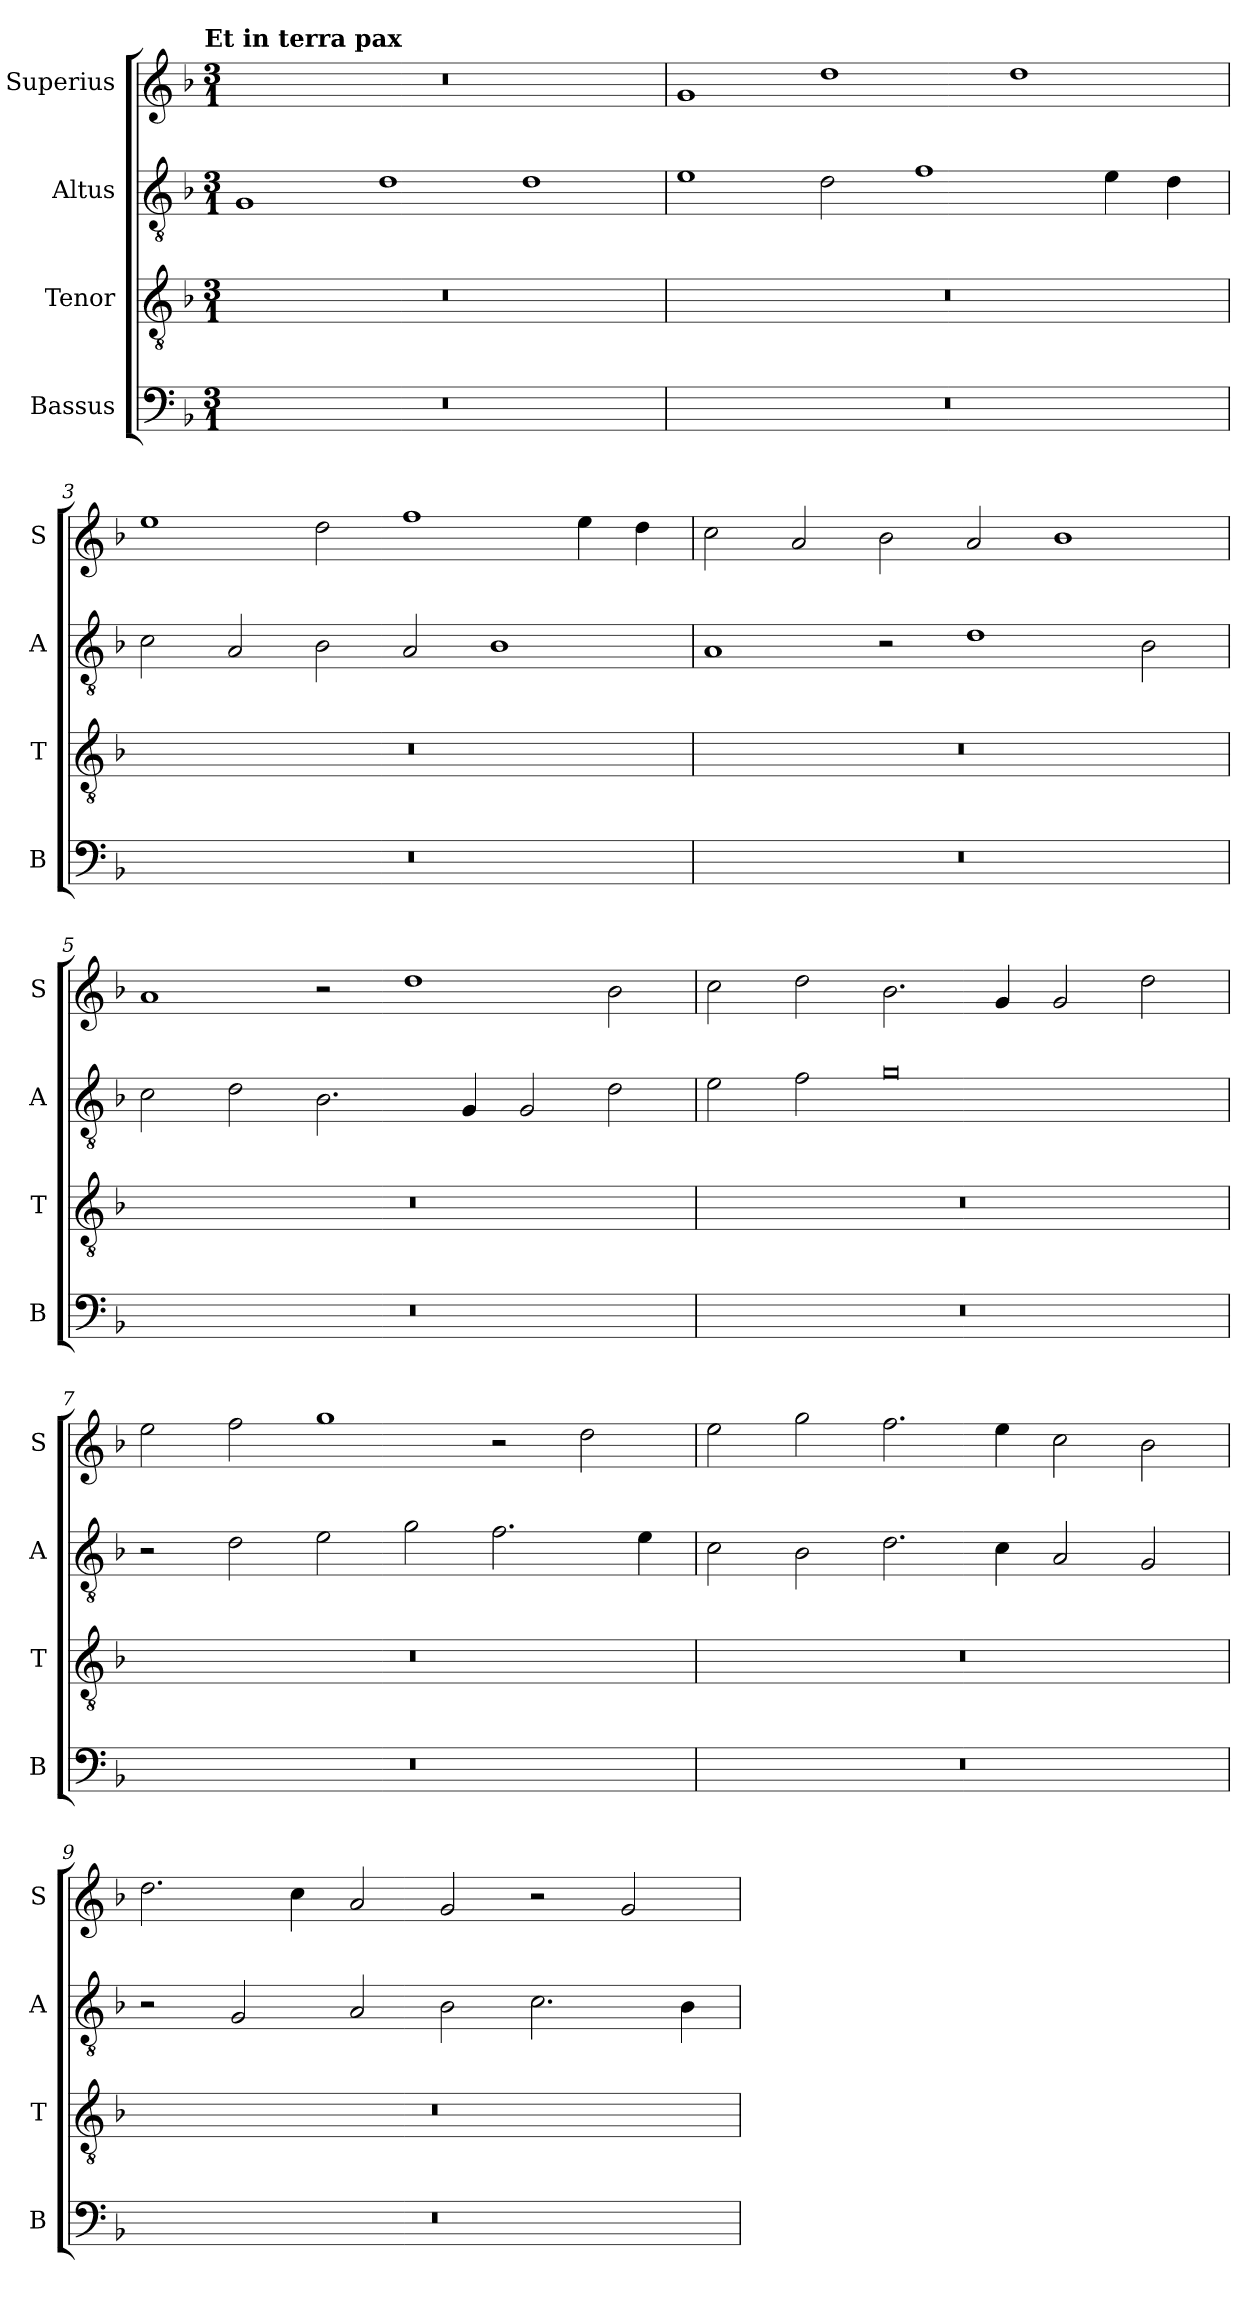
**kern	**kern	**kern	**kern
*part4	*part3	*part2	*part1
*staff4	*staff3	*staff2	*staff1
*I"Bassus	*I"Tenor	*I"Altus	*I"Superius
*I'B	*I'T	*I'A	*I'S
*clefF4	*clefGv2	*clefGv2	*clefG2
*k[b-]	*k[b-]	*k[b-]	*k[b-]
!!LO:TX:omd:t=Et in terra pax
*M3/1	*M3/1	*M3/1	*M3/1
=1	=1	=1	=1
0.r	0.r	1G	0.r
.	.	1d	.
.	.	1d	.
=2	=2	=2	=2
0.r	0.r	1e	1g
.	.	2d\	1dd
.	.	1f	.
.	.	.	1dd
.	.	4e\	.
.	.	4d\	.
=3	=3	=3	=3
0.r	0.r	2c\	1ee
.	.	2A/	.
.	.	2B-\	2dd\
.	.	2A/	1ff
.	.	1B-	.
.	.	.	4ee\
.	.	.	4dd\
=4	=4	=4	=4
0.r	0.r	1A	2cc\
.	.	.	2a/
.	.	2r	2b-\
.	.	1d	2a/
.	.	.	1b-
.	.	2B-\	.
=5	=5	=5	=5
0.r	0.r	2c\	1a
.	.	2d\	.
.	.	2.B-\	2r
.	.	.	1dd
.	.	4G/	.
.	.	2G/	.
.	.	2d\	2b-\
=6	=6	=6	=6
0.r	0.r	2e\	2cc\
.	.	2f\	2dd\
.	.	0g	2.b-\
.	.	.	4g/
.	.	.	2g/
.	.	.	2dd\
=7	=7	=7	=7
0.r	0.r	2r	2ee\
.	.	2d\	2ff\
.	.	2e\	1gg
.	.	2g\	.
.	.	2.f\	2r
.	.	.	2dd\
.	.	4e\	.
=8	=8	=8	=8
0.r	0.r	2c\	2ee\
.	.	2B-\	2gg\
.	.	2.d\	2.ff\
.	.	4c\	4ee\
.	.	2A/	2cc\
.	.	2G/	2b-\
=9	=9	=9	=9
0.r	0.r	2r	2.dd\
.	.	2G/	.
.	.	.	4cc\
.	.	2A/	2a/
.	.	2B-\	2g/
.	.	2.c\	2r
.	.	.	2g/
.	.	4B-\	.
=	=	=	=
*-	*-	*-	*-
